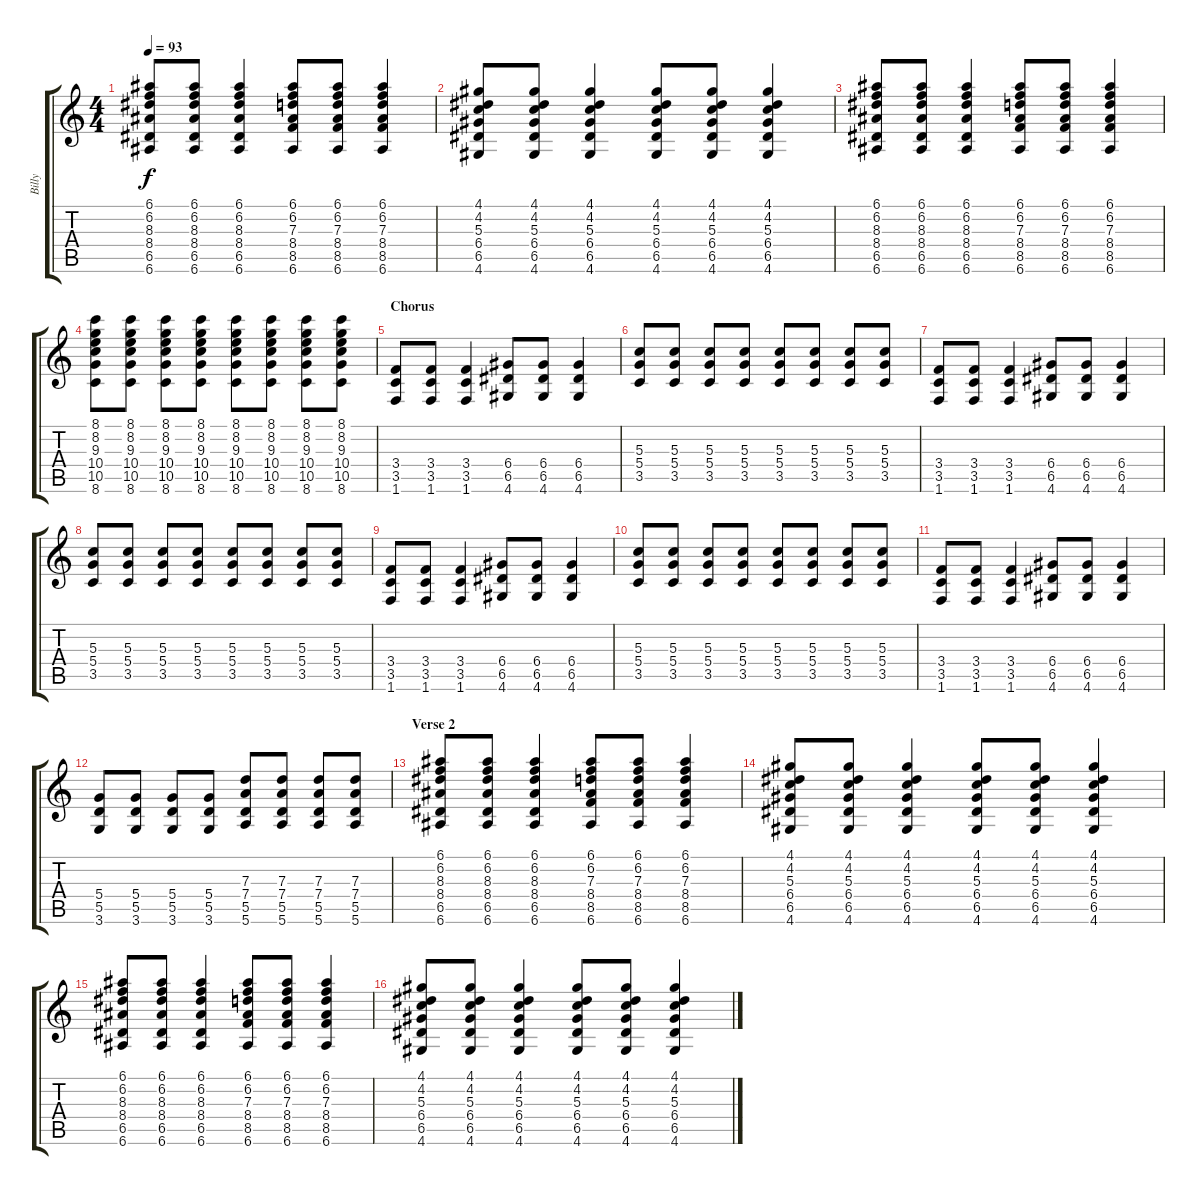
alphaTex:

\track ("Billy" "Billy") {instrument electricguitarjazz}
\staff {score tabs}
\tuning (E4 B3 G3 D3 A2 E2) {hide}
\ts (4 4)
\tempo 93
\clef g2
\ks c
(6.1 6.2 8.3 8.4 6.5 6.6).8{dy f instrument electricguitarclean} (6.1 6.2 8.3 8.4 6.5 6.6).8 (6.1 6.2 8.3 8.4 6.5 6.6).4 (6.1 6.2 7.3 8.4 8.5 6.6).8 (6.1 6.2 7.3 8.4 8.5 6.6).8 (6.1 6.2 7.3 8.4 8.5 6.6).4 |
(4.1 4.2 5.3 6.4 6.5 4.6).8 (4.1 4.2 5.3 6.4 6.5 4.6).8 (4.1 4.2 5.3 6.4 6.5 4.6).4 (4.1 4.2 5.3 6.4 6.5 4.6).8 (4.1 4.2 5.3 6.4 6.5 4.6).8 (4.1 4.2 5.3 6.4 6.5 4.6).4 |
(6.1 6.2 8.3 8.4 6.5 6.6).8{instrument electricguitarclean} (6.1 6.2 8.3 8.4 6.5 6.6).8 (6.1 6.2 8.3 8.4 6.5 6.6).4 (6.1 6.2 7.3 8.4 8.5 6.6).8 (6.1 6.2 7.3 8.4 8.5 6.6).8 (6.1 6.2 7.3 8.4 8.5 6.6).4 |
(8.1 8.2 9.3 10.4 10.5 8.6).8 (8.1 8.2 9.3 10.4 10.5 8.6).8 (8.1 8.2 9.3 10.4 10.5 8.6).8 (8.1 8.2 9.3 10.4 10.5 8.6).8 (8.1 8.2 9.3 10.4 10.5 8.6).8 (8.1 8.2 9.3 10.4 10.5 8.6).8 (8.1 8.2 9.3 10.4 10.5 8.6).8 (8.1 8.2 9.3 10.4 10.5 8.6).8 |
\section ("" "Chorus")
(3.4 3.5 1.6).8{instrument distortionguitar} (3.4 3.5 1.6).8 (3.4 3.5 1.6).4 (6.4 6.5 4.6).8 (6.4 6.5 4.6).8 (6.4 6.5 4.6).4 |
(5.3 5.4 3.5).8 (5.3 5.4 3.5).8 (5.3 5.4 3.5).8 (5.3 5.4 3.5).8 (5.3 5.4 3.5).8 (5.3 5.4 3.5).8 (5.3 5.4 3.5).8 (5.3 5.4 3.5).8 |
(3.4 3.5 1.6).8{instrument distortionguitar} (3.4 3.5 1.6).8 (3.4 3.5 1.6).4 (6.4 6.5 4.6).8 (6.4 6.5 4.6).8 (6.4 6.5 4.6).4 |
(5.3 5.4 3.5).8 (5.3 5.4 3.5).8 (5.3 5.4 3.5).8 (5.3 5.4 3.5).8 (5.3 5.4 3.5).8 (5.3 5.4 3.5).8 (5.3 5.4 3.5).8 (5.3 5.4 3.5).8 |
(3.4 3.5 1.6).8{instrument distortionguitar} (3.4 3.5 1.6).8 (3.4 3.5 1.6).4 (6.4 6.5 4.6).8 (6.4 6.5 4.6).8 (6.4 6.5 4.6).4 |
(5.3 5.4 3.5).8 (5.3 5.4 3.5).8 (5.3 5.4 3.5).8 (5.3 5.4 3.5).8 (5.3 5.4 3.5).8 (5.3 5.4 3.5).8 (5.3 5.4 3.5).8 (5.3 5.4 3.5).8 |
(3.4 3.5 1.6).8{instrument distortionguitar} (3.4 3.5 1.6).8 (3.4 3.5 1.6).4 (6.4 6.5 4.6).8 (6.4 6.5 4.6).8 (6.4 6.5 4.6).4 |
(5.4 5.5 3.6).8 (5.4 5.5 3.6).8 (5.4 5.5 3.6).8 (5.4 5.5 3.6).8 (7.3 7.4 5.5 5.6).8 (7.3 7.4 5.5 5.6).8 (7.3 7.4 5.5 5.6).8 (7.3 7.4 5.5 5.6).8 |
\section ("" "Verse 2")
(6.1 6.2 8.3 8.4 6.5 6.6).8{instrument electricguitarclean} (6.1 6.2 8.3 8.4 6.5 6.6).8 (6.1 6.2 8.3 8.4 6.5 6.6).4 (6.1 6.2 7.3 8.4 8.5 6.6).8 (6.1 6.2 7.3 8.4 8.5 6.6).8 (6.1 6.2 7.3 8.4 8.5 6.6).4 |
(4.1 4.2 5.3 6.4 6.5 4.6).8 (4.1 4.2 5.3 6.4 6.5 4.6).8 (4.1 4.2 5.3 6.4 6.5 4.6).4 (4.1 4.2 5.3 6.4 6.5 4.6).8 (4.1 4.2 5.3 6.4 6.5 4.6).8 (4.1 4.2 5.3 6.4 6.5 4.6).4 |
(6.1 6.2 8.3 8.4 6.5 6.6).8{instrument electricguitarclean} (6.1 6.2 8.3 8.4 6.5 6.6).8 (6.1 6.2 8.3 8.4 6.5 6.6).4 (6.1 6.2 7.3 8.4 8.5 6.6).8 (6.1 6.2 7.3 8.4 8.5 6.6).8 (6.1 6.2 7.3 8.4 8.5 6.6).4 |
(4.1 4.2 5.3 6.4 6.5 4.6).8 (4.1 4.2 5.3 6.4 6.5 4.6).8 (4.1 4.2 5.3 6.4 6.5 4.6).4 (4.1 4.2 5.3 6.4 6.5 4.6).8 (4.1 4.2 5.3 6.4 6.5 4.6).8 (4.1 4.2 5.3 6.4 6.5 4.6).4
